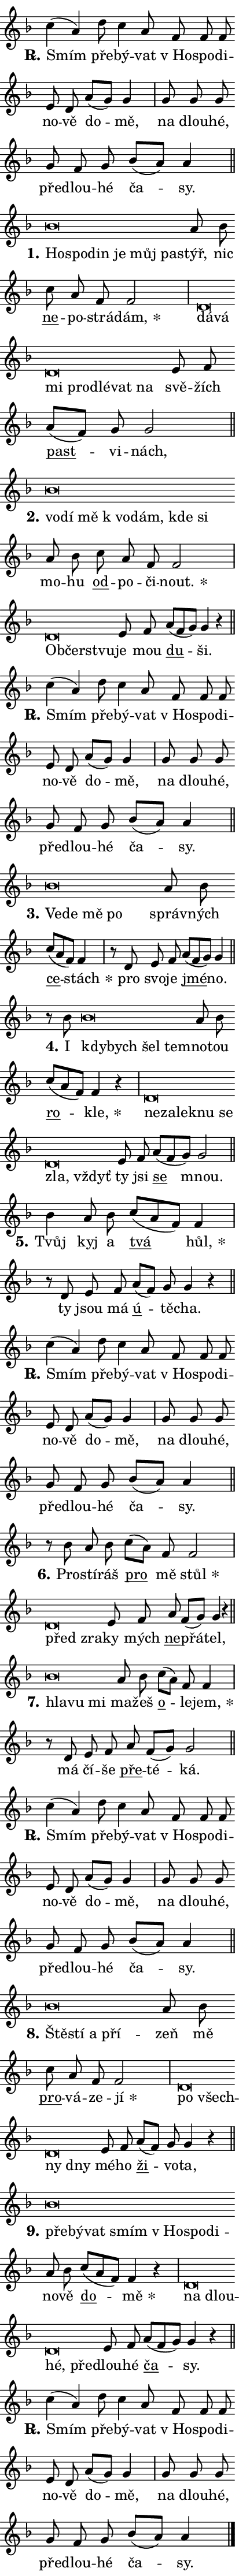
\version "2.24.0"
\header { tagline = "" }
\paper {
  indent = 0\cm
  top-margin = 0\cm
  right-margin = 0.13\cm % to fit lyric hyphens
  bottom-margin = 0\cm
  left-margin = 0\cm
  paper-width = 7\cm
  page-breaking = #ly:one-page-breaking
  system-system-spacing.basic-distance = #11
  score-system-spacing.basic-distance = #11
  ragged-last = ##f
}


%% Author: Thomas Morley
%% https://lists.gnu.org/archive/html/lilypond-user/2020-05/msg00002.html
#(define (line-position grob)
"Returns position of @var[grob} in current system:
   @code{'start}, if at first time-step
   @code{'end}, if at last time-step
   @code{'middle} otherwise
"
  (let* ((col (ly:item-get-column grob))
         (ln (ly:grob-object col 'left-neighbor))
         (rn (ly:grob-object col 'right-neighbor))
         (col-to-check-left (if (ly:grob? ln) ln col))
         (col-to-check-right (if (ly:grob? rn) rn col))
         (break-dir-left
           (and
             (ly:grob-property col-to-check-left 'non-musical #f)
             (ly:item-break-dir col-to-check-left)))
         (break-dir-right
           (and
             (ly:grob-property col-to-check-right 'non-musical #f)
             (ly:item-break-dir col-to-check-right))))
        (cond ((eqv? 1 break-dir-left) 'start)
              ((eqv? -1 break-dir-right) 'end)
              (else 'middle))))

#(define (tranparent-at-line-position vctor)
  (lambda (grob)
  "Relying on @code{line-position} select the relevant enry from @var{vctor}.
Used to determine transparency,"
    (case (line-position grob)
      ((end) (not (vector-ref vctor 0)))
      ((middle) (not (vector-ref vctor 1)))
      ((start) (not (vector-ref vctor 2))))))

noteHeadBreakVisibility =
#(define-music-function (break-visibility)(vector?)
"Makes @code{NoteHead}s transparent relying on @var{break-visibility}"
#{
  \override NoteHead.transparent =
    #(tranparent-at-line-position break-visibility)
#})

#(define delete-ledgers-for-transparent-note-heads
  (lambda (grob)
    "Reads whether a @code{NoteHead} is transparent.
If so this @code{NoteHead} is removed from @code{'note-heads} from
@var{grob}, which is supposed to be @code{LedgerLineSpanner}.
As a result ledgers are not printed for this @code{NoteHead}"
    (let* ((nhds-array (ly:grob-object grob 'note-heads))
           (nhds-list
             (if (ly:grob-array? nhds-array)
                 (ly:grob-array->list nhds-array)
                 '()))
           ;; Relies on the transparent-property being done before
           ;; Staff.LedgerLineSpanner.after-line-breaking is executed.
           ;; This is fragile ...
           (to-keep
             (remove
               (lambda (nhd)
                 (ly:grob-property nhd 'transparent #f))
               nhds-list)))
      ;; TODO find a better method to iterate over grob-arrays, similiar
      ;; to filter/remove etc for lists
      ;; For now rebuilt from scratch
      (set! (ly:grob-object grob 'note-heads)  '())
      (for-each
        (lambda (nhd)
          (ly:pointer-group-interface::add-grob grob 'note-heads nhd))
        to-keep))))

squashNotes = {
  \override NoteHead.X-extent = #'(-0.2 . 0.2)
  \override NoteHead.Y-extent = #'(-0.75 . 0)
  \override NoteHead.stencil =
    #(lambda (grob)
       (let ((pos (ly:grob-property grob 'staff-position)))
         (begin
           (if (< pos -7) (display "ERROR: Lower brevis then expected\n") (display ""))
           (if (<= pos -6) ly:text-interface::print ly:note-head::print))))
}
unSquashNotes = {
  \revert NoteHead.X-extent
  \revert NoteHead.Y-extent
  \revert NoteHead.stencil
}

hideNotes = \noteHeadBreakVisibility #begin-of-line-visible
unHideNotes = \noteHeadBreakVisibility #all-visible

% work-around for resetting accidentals
% https://lilypond.org/doc/v2.23/Documentation/notation/displaying-rhythms#unmetered-music
cadenzaMeasure = {
  \cadenzaOff
  \partial 1024 s1024
  \cadenzaOn
}

#(define-markup-command (accent layout props text) (markup?)
  "Underline accented syllable"
  (interpret-markup layout props
    #{\markup \override #'(offset . 4.3) \underline { #text }#}))

responsum = \markup \concat {
  "R" \hspace #-1.05 \path #0.1 #'((moveto 0 0.07) (lineto 0.9 0.8)) \hspace #0.05 "."
}

spaceSize = #0.6828661417322834 % exact space size for TeX Gyre Schola

\layout {
  \context {
    \Staff
    \remove "Time_signature_engraver"
    \override LedgerLineSpanner.after-line-breaking = #delete-ledgers-for-transparent-note-heads
  }
  \context {
    \Lyrics {
      \override LyricSpace.minimum-distance = \spaceSize
      \override LyricText.font-name = #"TeX Gyre Schola"
      \override LyricText.font-size = 1
      \override StanzaNumber.font-name = #"TeX Gyre Schola Bold"
      \override StanzaNumber.font-size = 1
    }
  }
  \context {
    \Score 
    \override NoteHead.text =
      #(lambda (grob) 
        (let ((pos (ly:grob-property grob 'staff-position)))
          #{\markup {
            \combine
              \halign #-0.55 \raise #(if (= pos -6) 0 0.5) \override #'(thickness . 2) \draw-line #'(3.2 . 0)
              \musicglyph "noteheads.sM1"
          }#}))
  }
}

% magnetic-lyrics.ily
%
%   written by
%     Jean Abou Samra <jean@abou-samra.fr>
%     Werner Lemberg <wl@gnu.org>
%
%   adapted by
%     Jiri Hon <jiri.hon@gmail.com>
%
% Version 2022-Apr-15

% https://www.mail-archive.com/lilypond-user@gnu.org/msg149350.html

#(define (Left_hyphen_pointer_engraver context)
   "Collect syllable-hyphen-syllable occurrences in lyrics and store
them in properties.  This engraver only looks to the left.  For
example, if the lyrics input is @code{foo -- bar}, it does the
following.

@itemize @bullet
@item
Set the @code{text} property of the @code{LyricHyphen} grob between
@q{foo} and @q{bar} to @code{foo}.

@item
Set the @code{left-hyphen} property of the @code{LyricText} grob with
text @q{foo} to the @code{LyricHyphen} grob between @q{foo} and
@q{bar}.
@end itemize

Use this auxiliary engraver in combination with the
@code{lyric-@/text::@/apply-@/magnetic-@/offset!} hook."
   (let ((hyphen #f)
         (text #f))
     (make-engraver
      (acknowledgers
       ((lyric-syllable-interface engraver grob source-engraver)
        (set! text grob)))
      (end-acknowledgers
       ((lyric-hyphen-interface engraver grob source-engraver)
        ;(when (not (grob::has-interface grob 'lyric-space-interface))
          (set! hyphen grob)));)
      ((stop-translation-timestep engraver)
       (when (and text hyphen)
         (ly:grob-set-object! text 'left-hyphen hyphen))
       (set! text #f)
       (set! hyphen #f)))))

#(define (lyric-text::apply-magnetic-offset! grob)
   "If the space between two syllables is less than the value in
property @code{LyricText@/.details@/.squash-threshold}, move the right
syllable to the left so that it gets concatenated with the left
syllable.

Use this function as a hook for
@code{LyricText@/.after-@/line-@/breaking} if the
@code{Left_@/hyphen_@/pointer_@/engraver} is active."
   (let ((hyphen (ly:grob-object grob 'left-hyphen #f)))
     (when hyphen
       (let ((left-text (ly:spanner-bound hyphen LEFT)))
         (when (grob::has-interface left-text 'lyric-syllable-interface)
           (let* ((common (ly:grob-common-refpoint grob left-text X))
                  (this-x-ext (ly:grob-extent grob common X))
                  (left-x-ext
                   (begin
                     ;; Trigger magnetism for left-text.
                     (ly:grob-property left-text 'after-line-breaking)
                     (ly:grob-extent left-text common X)))
                  ;; `delta` is the gap width between two syllables.
                  (delta (- (interval-start this-x-ext)
                            (interval-end left-x-ext)))
                  (details (ly:grob-property grob 'details))
                  (threshold (assoc-get 'squash-threshold details 0.2)))
             (when (< delta threshold)
               (let* (;; We have to manipulate the input text so that
                      ;; ligatures crossing syllable boundaries are not
                      ;; disabled.  For languages based on the Latin
                      ;; script this is essentially a beautification.
                      ;; However, for non-Western scripts it can be a
                      ;; necessity.
                      (lt (ly:grob-property left-text 'text))
                      (rt (ly:grob-property grob 'text))
                      (is-space (grob::has-interface hyphen 'lyric-space-interface))
                      (space (if is-space " " ""))
                      (extra-delta (if is-space spaceSize 0))
                      ;; Append new syllable.
                      (ltrt-space (if (and (string? lt) (string? rt))
                                (string-append lt space rt)
                                (make-concat-markup (list lt space rt))))
                      ;; Right-align `ltrt` to the right side.
                      (ltrt-space-markup (grob-interpret-markup
                               grob
                               (make-translate-markup
                                (cons (interval-length this-x-ext) 0)
                                (make-right-align-markup ltrt-space)))))
                 (begin
                   ;; Don't print `left-text`.
                   (ly:grob-set-property! left-text 'stencil #f)
                   ;; Set text and stencil (which holds all collected
                   ;; syllables so far) and shift it to the left.
                   (ly:grob-set-property! grob 'text ltrt-space)
                   (ly:grob-set-property! grob 'stencil ltrt-space-markup)
                   (ly:grob-translate-axis! grob (- (- delta extra-delta)) X))))))))))


#(define (lyric-hyphen::displace-bounds-first grob)
   ;; Make very sure this callback isn't triggered too early.
   (let ((left (ly:spanner-bound grob LEFT))
         (right (ly:spanner-bound grob RIGHT)))
     (ly:grob-property left 'after-line-breaking)
     (ly:grob-property right 'after-line-breaking)
     (ly:lyric-hyphen::print grob)))

squashThreshold = #0.4

\layout {
  \context {
    \Lyrics
    \consists #Left_hyphen_pointer_engraver
    \override LyricText.after-line-breaking =
      #lyric-text::apply-magnetic-offset!
    \override LyricHyphen.stencil = #lyric-hyphen::displace-bounds-first
    \override LyricText.details.squash-threshold = \squashThreshold
    \override LyricHyphen.minimum-distance = 0
    \override LyricHyphen.minimum-length = \squashThreshold
  }
}

squashText = \override LyricText.details.squash-threshold = 9999
unSquashText = \override LyricText.details.squash-threshold = \squashThreshold

leftText = \override LyricText.self-alignment-X = #LEFT
unLeftText = \revert LyricText.self-alignment-X

starOffset = #(lambda (grob) 
                (let ((x_offset (ly:self-alignment-interface::aligned-on-x-parent grob)))
                  (if (= x_offset 0) 0 (+ x_offset 1.2))))

star = #(define-music-function (syllable)(string?)
"Append star separator at the end of a syllable"
#{
  \once \override LyricText.X-offset = #starOffset
  \lyricmode { \markup {
    #syllable
    \override #'((font-name . "TeX Gyre Schola Bold")) \hspace #0.2 \lower #0.65 \larger "*"
  } }
#})

starAccent = #(define-music-function (syllable)(string?)
"Append star separator at the end of a syllable and make accent"
#{
  \once \override LyricText.X-offset = #starOffset
  \lyricmode { \markup {
    \accent #syllable
    \override #'((font-name . "TeX Gyre Schola Bold")) \hspace #0.2 \lower #0.65 \larger "*"
  } }
#})

breath = #(define-music-function (syllable)(string?)
"Append breathing indicator at the end of a syllable"
#{
  \lyricmode { \markup { #syllable "+" } }
#})

optionalBreath = #(define-music-function (syllable)(string?)
"Append optional breathing indicator at the end of a syllable"
#{
  \lyricmode { \markup { #syllable "(+)" } }
#})


\score {
    <<
        \new Voice = "melody" { \cadenzaOn \key f \major \relative { c''4( a) d8 c4 a8 \bar "" f f f \bar "" e d \bar "" a'[( g)] g4 \cadenzaMeasure \bar "|" g8 g g \bar "" g f g \bar "" bes[( a)] a4 \cadenzaMeasure \bar "||" \break } }
        \new Lyrics \lyricsto "melody" { \lyricmode { \set stanza = \responsum
Smím pře -- bý -- vat "v Ho" -- spo -- di -- no -- vě do -- mě, na dlou -- hé, pře -- dlou -- hé ča -- sy. } }
    >>
    \layout {}
}

\score {
    <<
        \new Voice = "melody" { \cadenzaOn \key f \major \relative { \squashNotes bes'\breve*1/16 \hideNotes \breve*1/16 \bar "" \breve*1/16 \bar "" \breve*1/16 \bar "" \breve*1/16 \breve*1/16 \bar "" \unHideNotes \unSquashNotes a8 bes \bar "" c a f f2 \cadenzaMeasure \bar "|" \squashNotes d\breve*1/16 \hideNotes \breve*1/16 \bar "" \breve*1/16 \bar "" \breve*1/16 \bar "" \breve*1/16 \bar "" \breve*1/16 \breve*1/16 \bar "" \unHideNotes \unSquashNotes e8 f \bar "" a[( f)] g g2 \cadenzaMeasure \bar "||" \break } }
        \new Lyrics \lyricsto "melody" { \lyricmode { \set stanza = "1."
\leftText Ho -- \squashText spo -- din je můj pa -- \unLeftText \unSquashText stýř, nic \markup \accent ne -- po -- strá -- \star dám, \leftText dá -- \squashText vá mi pro -- dlé -- vat na \unLeftText \unSquashText svě -- žích \markup \accent past -- vi -- nách, } }
    >>
    \layout {}
}

\score {
    <<
        \new Voice = "melody" { \cadenzaOn \key f \major \relative { \squashNotes bes'\breve*1/16 \hideNotes \breve*1/16 \bar "" \breve*1/16 \bar "" \breve*1/16 \bar "" \breve*1/16 \bar "" \breve*1/16 \breve*1/16 \bar "" \unHideNotes \unSquashNotes a8 bes \bar "" c a f f2 \cadenzaMeasure \bar "|" \squashNotes d\breve*1/16 \hideNotes \breve*1/16 \breve*1/16 \bar "" \unHideNotes \unSquashNotes e8 f \bar "" a[( f g)] g4 r \cadenzaMeasure \bar "||" \break } }
        \new Lyrics \lyricsto "melody" { \lyricmode { \set stanza = "2."
\leftText vo -- \squashText dí mě "k vo" -- dám, kde si \unLeftText \unSquashText mo -- hu \markup \accent od -- po -- či -- \star nout. \leftText Ob -- \squashText čerst -- vu -- \unLeftText \unSquashText je mou \markup \accent du -- ši. } }
    >>
    \layout {}
}

\score {
    <<
        \new Voice = "melody" { \cadenzaOn \key f \major \relative { c''4( a) d8 c4 a8 \bar "" f f f \bar "" e d \bar "" a'[( g)] g4 \cadenzaMeasure \bar "|" g8 g g \bar "" g f g \bar "" bes[( a)] a4 \cadenzaMeasure \bar "||" \break } }
        \new Lyrics \lyricsto "melody" { \lyricmode { \set stanza = \responsum
Smím pře -- bý -- vat "v Ho" -- spo -- di -- no -- vě do -- mě, na dlou -- hé, pře -- dlou -- hé ča -- sy. } }
    >>
    \layout {}
}

\score {
    <<
        \new Voice = "melody" { \cadenzaOn \key f \major \relative { \squashNotes bes'\breve*1/16 \hideNotes \breve*1/16 \bar "" \breve*1/16 \breve*1/16 \bar "" \unHideNotes \unSquashNotes a8 bes \bar "" c[( a f)] f4 \cadenzaMeasure \bar "|" r8 d8 e8 f \bar "" a[( f g)] g4 \cadenzaMeasure \bar "||" \break } }
        \new Lyrics \lyricsto "melody" { \lyricmode { \set stanza = "3."
\leftText Ve -- \squashText de mě po \unLeftText \unSquashText správ -- ných \markup \accent ce -- \star stách pro svo -- je \markup \accent jmé -- no. } }
    >>
    \layout {}
}

\score {
    <<
        \new Voice = "melody" { \cadenzaOn \key f \major \relative { r8 bes' \squashNotes bes\breve*1/16 \hideNotes \breve*1/16 \bar "" \breve*1/16 \breve*1/16 \bar "" \unHideNotes \unSquashNotes a8 bes \bar "" c[( a f)] f4 r \cadenzaMeasure \bar "|" \squashNotes d\breve*1/16 \hideNotes \breve*1/16 \bar "" \breve*1/16 \bar "" \breve*1/16 \bar "" \breve*1/16 \bar "" \breve*1/16 \breve*1/16 \bar "" \unHideNotes \unSquashNotes e8 f \bar "" a[( f g)] g2 \cadenzaMeasure \bar "||" \break } }
        \new Lyrics \lyricsto "melody" { \lyricmode { \set stanza = "4."
I \leftText kdy -- \squashText bych šel tem -- \unLeftText \unSquashText no -- tou \markup \accent ro -- \star kle, \leftText ne -- \squashText za -- lek -- nu se zla, vždyť \unLeftText \unSquashText ty jsi \markup \accent se mnou. } }
    >>
    \layout {}
}

\score {
    <<
        \new Voice = "melody" { \cadenzaOn \key f \major \relative { bes'4 a8 bes \bar "" c[( a f)] f4 \cadenzaMeasure \bar "|" r8 d e8 f \bar "" a[( f)] g g4 r \cadenzaMeasure \bar "||" \break } }
        \new Lyrics \lyricsto "melody" { \lyricmode { \set stanza = "5."
Tvůj kyj a \markup \accent tvá \star hůl, ty jsou má \markup \accent ú -- tě -- cha. } }
    >>
    \layout {}
}

\score {
    <<
        \new Voice = "melody" { \cadenzaOn \key f \major \relative { c''4( a) d8 c4 a8 \bar "" f f f \bar "" e d \bar "" a'[( g)] g4 \cadenzaMeasure \bar "|" g8 g g \bar "" g f g \bar "" bes[( a)] a4 \cadenzaMeasure \bar "||" \break } }
        \new Lyrics \lyricsto "melody" { \lyricmode { \set stanza = \responsum
Smím pře -- bý -- vat "v Ho" -- spo -- di -- no -- vě do -- mě, na dlou -- hé, pře -- dlou -- hé ča -- sy. } }
    >>
    \layout {}
}

\score {
    <<
        \new Voice = "melody" { \cadenzaOn \key f \major \relative { r8 bes' a8 bes \bar "" c[( a)] f f2 \cadenzaMeasure \bar "|" \squashNotes d\breve*1/16 \hideNotes \breve*1/16 \bar "" \unHideNotes \unSquashNotes e8 f \bar "" a f[( g)] g4 r \cadenzaMeasure \bar "||" \break } }
        \new Lyrics \lyricsto "melody" { \lyricmode { \set stanza = "6."
Pro -- stí -- ráš \markup \accent pro mě \star stůl \leftText před \squashText zra -- \unLeftText \unSquashText ky mých \markup \accent ne -- přá -- tel, } }
    >>
    \layout {}
}

\score {
    <<
        \new Voice = "melody" { \cadenzaOn \key f \major \relative { \squashNotes bes'\breve*1/16 \hideNotes \breve*1/16 \breve*1/16 \bar "" \unHideNotes \unSquashNotes a8 bes \bar "" c[( a)] f f4 \cadenzaMeasure \bar "|" r8 d e8 f \bar "" a f[( g)] g2 \cadenzaMeasure \bar "||" \break } }
        \new Lyrics \lyricsto "melody" { \lyricmode { \set stanza = "7."
\leftText hla -- \squashText vu mi \unLeftText \unSquashText ma -- žeš \markup \accent o -- le -- \star jem, má čí -- še \markup \accent pře -- té -- ká. } }
    >>
    \layout {}
}

\score {
    <<
        \new Voice = "melody" { \cadenzaOn \key f \major \relative { c''4( a) d8 c4 a8 \bar "" f f f \bar "" e d \bar "" a'[( g)] g4 \cadenzaMeasure \bar "|" g8 g g \bar "" g f g \bar "" bes[( a)] a4 \cadenzaMeasure \bar "||" \break } }
        \new Lyrics \lyricsto "melody" { \lyricmode { \set stanza = \responsum
Smím pře -- bý -- vat "v Ho" -- spo -- di -- no -- vě do -- mě, na dlou -- hé, pře -- dlou -- hé ča -- sy. } }
    >>
    \layout {}
}

\score {
    <<
        \new Voice = "melody" { \cadenzaOn \key f \major \relative { \squashNotes bes'\breve*1/16 \hideNotes \breve*1/16 \bar "" \breve*1/16 \breve*1/16 \bar "" \unHideNotes \unSquashNotes a8 bes \bar "" c a f f2 \cadenzaMeasure \bar "|" \squashNotes d\breve*1/16 \hideNotes \breve*1/16 \bar "" \breve*1/16 \breve*1/16 \bar "" \unHideNotes \unSquashNotes e8 f \bar "" a[( f)] g g4 r \cadenzaMeasure \bar "||" \break } }
        \new Lyrics \lyricsto "melody" { \lyricmode { \set stanza = "8."
\leftText Ště -- \squashText stí a pří -- \unLeftText \unSquashText zeň mě \markup \accent pro -- vá -- ze -- \star jí \leftText po \squashText všech -- ny dny \unLeftText \unSquashText mé -- ho \markup \accent ži -- vo -- ta, } }
    >>
    \layout {}
}

\score {
    <<
        \new Voice = "melody" { \cadenzaOn \key f \major \relative { \squashNotes bes'\breve*1/16 \hideNotes \breve*1/16 \bar "" \breve*1/16 \bar "" \breve*1/16 \bar "" \breve*1/16 \bar "" \breve*1/16 \breve*1/16 \bar "" \unHideNotes \unSquashNotes a8 bes \bar "" c[( a f)] f4 r \cadenzaMeasure \bar "|" \squashNotes d\breve*1/16 \hideNotes \breve*1/16 \bar "" \breve*1/16 \breve*1/16 \bar "" \unHideNotes \unSquashNotes e8 f \bar "" a[( f g)] g4 r \cadenzaMeasure \bar "||" \break } }
        \new Lyrics \lyricsto "melody" { \lyricmode { \set stanza = "9."
\leftText pře -- \squashText bý -- vat smím "v Ho" -- spo -- di -- \unLeftText \unSquashText no -- vě \markup \accent do -- \star mě \leftText na \squashText dlou -- hé, pře -- \unLeftText \unSquashText dlou -- hé \markup \accent ča -- sy. } }
    >>
    \layout {}
}

\score {
    <<
        \new Voice = "melody" { \cadenzaOn \key f \major \relative { c''4( a) d8 c4 a8 \bar "" f f f \bar "" e d \bar "" a'[( g)] g4 \cadenzaMeasure \bar "|" g8 g g \bar "" g f g \bar "" bes[( a)] a4 \cadenzaMeasure \bar "||" \break } \bar "|." }
        \new Lyrics \lyricsto "melody" { \lyricmode { \set stanza = \responsum
Smím pře -- bý -- vat "v Ho" -- spo -- di -- no -- vě do -- mě, na dlou -- hé, pře -- dlou -- hé ča -- sy. } }
    >>
    \layout {}
}
